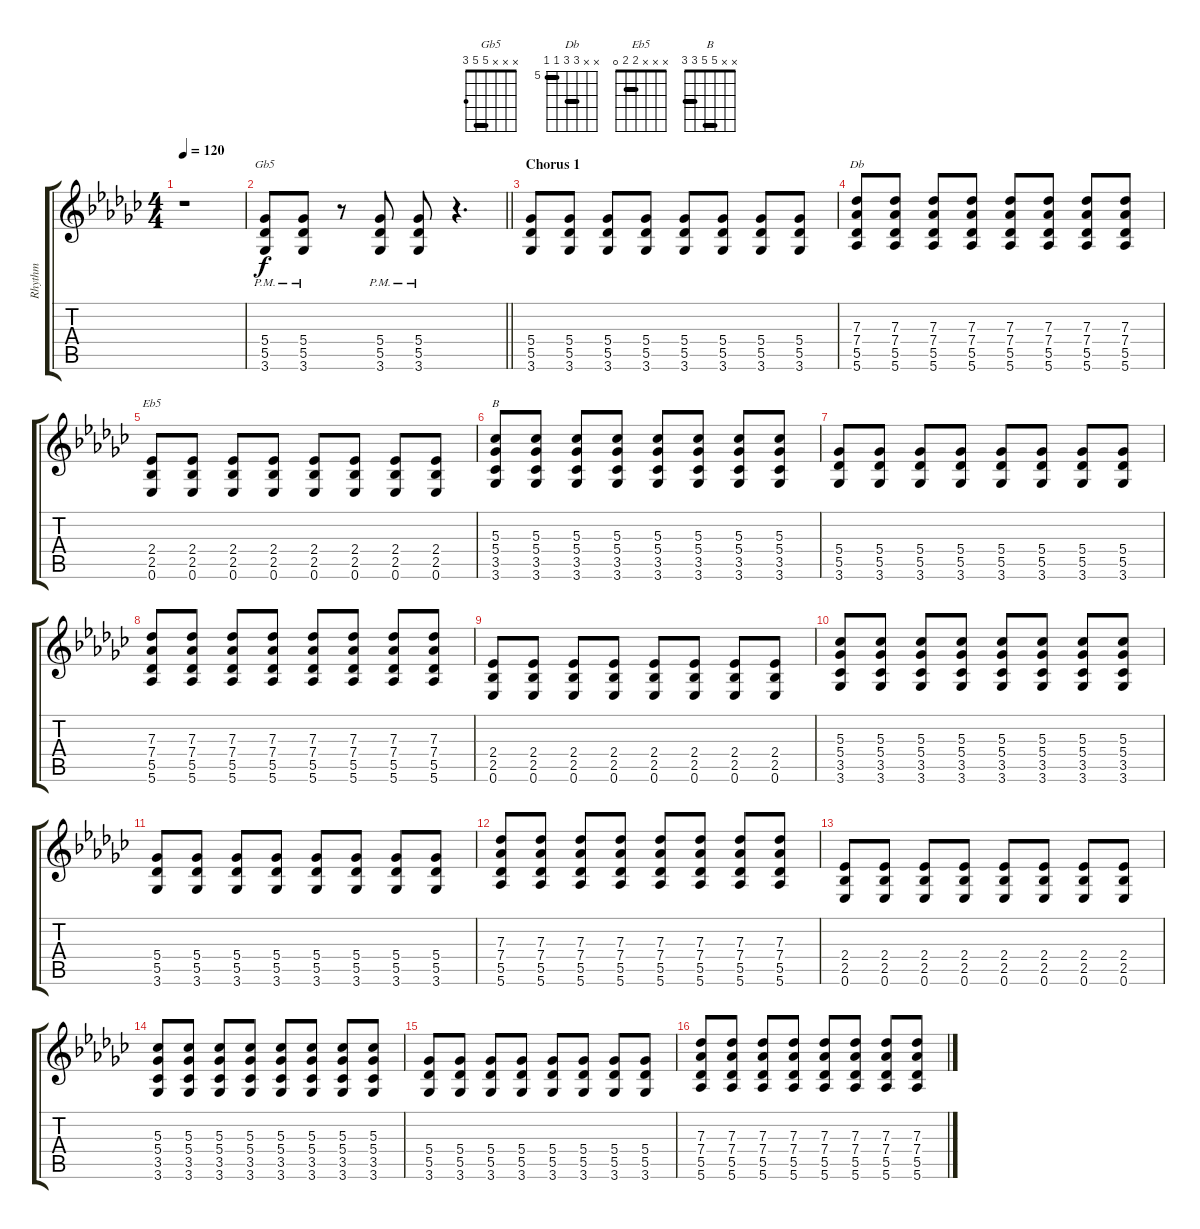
\track ("Rhythm" "Rhythm") {instrument overdrivenguitar}
\staff {score tabs}
\tuning (Eb4 Bb3 Gb3 Db3 Ab2 Eb2) {hide}
\chord ("Gb5" x x x 5 5 3) {barre 5}
\chord ("Db" x x 7 7 5 5) {firstfret 5 barre (5 7)}
\chord ("Eb5" x x x 2 2 0) {barre 2}
\chord ("B" x x 5 5 3 3) {barre (3 5)}
\ts (4 4)
\tempo 120
\clef g2
\ks gb
r.1{dy f} |
\barLineRight lightlight
(5.4{pm} 5.5{pm} 3.6{pm}).8{ch "Gb5"} (5.4{pm} 5.5{pm} 3.6{pm}).8 r.8 (5.4{pm} 5.5{pm} 3.6{pm}).8 (5.4{pm} 5.5{pm} 3.6{pm}).8 r.4{d} |
\section ("" "Chorus 1")
(5.4 5.5 3.6).8 (5.4 5.5 3.6).8 (5.4 5.5 3.6).8 (5.4 5.5 3.6).8 (5.4 5.5 3.6).8 (5.4 5.5 3.6).8 (5.4 5.5 3.6).8 (5.4 5.5 3.6).8 |
(7.3 7.4 5.5 5.6).8{ch "Db"} (7.3 7.4 5.5 5.6).8 (7.3 7.4 5.5 5.6).8 (7.3 7.4 5.5 5.6).8 (7.3 7.4 5.5 5.6).8 (7.3 7.4 5.5 5.6).8 (7.3 7.4 5.5 5.6).8 (7.3 7.4 5.5 5.6).8 |
(2.4 2.5 0.6).8{ch "Eb5"} (2.4 2.5 0.6).8 (2.4 2.5 0.6).8 (2.4 2.5 0.6).8 (2.4 2.5 0.6).8 (2.4 2.5 0.6).8 (2.4 2.5 0.6).8 (2.4 2.5 0.6).8 |
(5.3 5.4 3.5 3.6).8{ch "B"} (5.3 5.4 3.5 3.6).8 (5.3 5.4 3.5 3.6).8 (5.3 5.4 3.5 3.6).8 (5.3 5.4 3.5 3.6).8 (5.3 5.4 3.5 3.6).8 (5.3 5.4 3.5 3.6).8 (5.3 5.4 3.5 3.6).8 |
(5.4 5.5 3.6).8 (5.4 5.5 3.6).8 (5.4 5.5 3.6).8 (5.4 5.5 3.6).8 (5.4 5.5 3.6).8 (5.4 5.5 3.6).8 (5.4 5.5 3.6).8 (5.4 5.5 3.6).8 |
(7.3 7.4 5.5 5.6).8 (7.3 7.4 5.5 5.6).8 (7.3 7.4 5.5 5.6).8 (7.3 7.4 5.5 5.6).8 (7.3 7.4 5.5 5.6).8 (7.3 7.4 5.5 5.6).8 (7.3 7.4 5.5 5.6).8 (7.3 7.4 5.5 5.6).8 |
(2.4 2.5 0.6).8 (2.4 2.5 0.6).8 (2.4 2.5 0.6).8 (2.4 2.5 0.6).8 (2.4 2.5 0.6).8 (2.4 2.5 0.6).8 (2.4 2.5 0.6).8 (2.4 2.5 0.6).8 |
(5.3 5.4 3.5 3.6).8 (5.3 5.4 3.5 3.6).8 (5.3 5.4 3.5 3.6).8 (5.3 5.4 3.5 3.6).8 (5.3 5.4 3.5 3.6).8 (5.3 5.4 3.5 3.6).8 (5.3 5.4 3.5 3.6).8 (5.3 5.4 3.5 3.6).8 |
(5.4 5.5 3.6).8 (5.4 5.5 3.6).8 (5.4 5.5 3.6).8 (5.4 5.5 3.6).8 (5.4 5.5 3.6).8 (5.4 5.5 3.6).8 (5.4 5.5 3.6).8 (5.4 5.5 3.6).8 |
(7.3 7.4 5.5 5.6).8 (7.3 7.4 5.5 5.6).8 (7.3 7.4 5.5 5.6).8 (7.3 7.4 5.5 5.6).8 (7.3 7.4 5.5 5.6).8 (7.3 7.4 5.5 5.6).8 (7.3 7.4 5.5 5.6).8 (7.3 7.4 5.5 5.6).8 |
(2.4 2.5 0.6).8 (2.4 2.5 0.6).8 (2.4 2.5 0.6).8 (2.4 2.5 0.6).8 (2.4 2.5 0.6).8 (2.4 2.5 0.6).8 (2.4 2.5 0.6).8 (2.4 2.5 0.6).8 |
(5.3 5.4 3.5 3.6).8 (5.3 5.4 3.5 3.6).8 (5.3 5.4 3.5 3.6).8 (5.3 5.4 3.5 3.6).8 (5.3 5.4 3.5 3.6).8 (5.3 5.4 3.5 3.6).8 (5.3 5.4 3.5 3.6).8 (5.3 5.4 3.5 3.6).8 |
(5.4 5.5 3.6).8 (5.4 5.5 3.6).8 (5.4 5.5 3.6).8 (5.4 5.5 3.6).8 (5.4 5.5 3.6).8 (5.4 5.5 3.6).8 (5.4 5.5 3.6).8 (5.4 5.5 3.6).8 |
(7.3 7.4 5.5 5.6).8 (7.3 7.4 5.5 5.6).8 (7.3 7.4 5.5 5.6).8 (7.3 7.4 5.5 5.6).8 (7.3 7.4 5.5 5.6).8 (7.3 7.4 5.5 5.6).8 (7.3 7.4 5.5 5.6).8 (7.3 7.4 5.5 5.6).8
